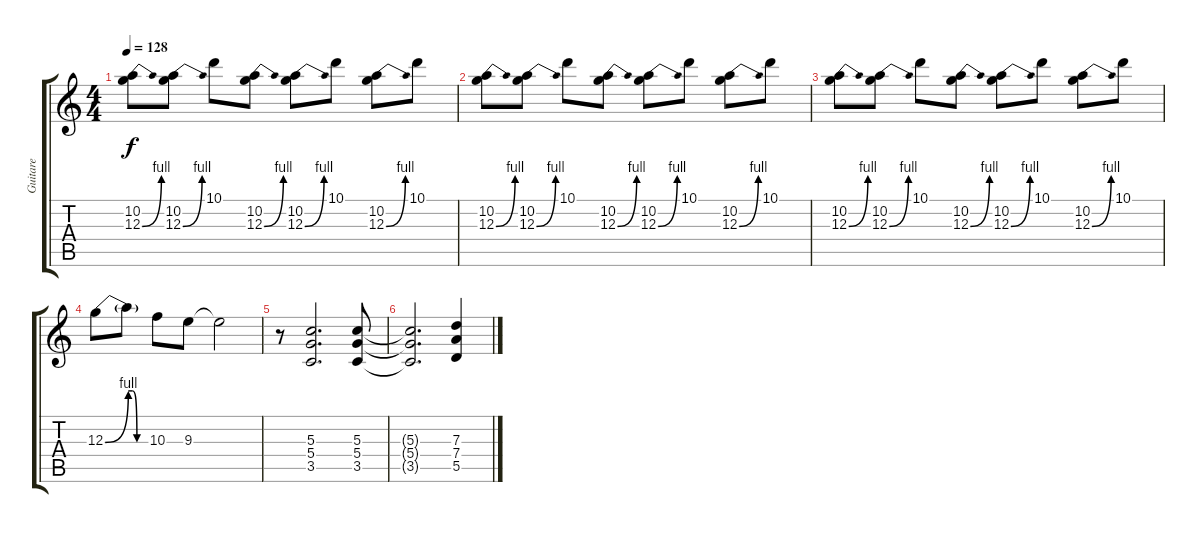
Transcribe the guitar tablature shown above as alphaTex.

\track ("Guitare" "Guitare") {instrument distortionguitar}
\staff {score tabs}
\tuning (E4 B3 G3 D3 A2 E2) {hide}
\ts (4 4)
\tempo 128
\clef g2
\ks c
(10.2 12.3{be (bend 0 0 60 4)}).8{dy f} (10.2 12.3{be (bend 0 0 60 4)}).8 10.1.8 (10.2 12.3{be (bend 0 0 60 4)}).8 (10.2 12.3{be (bend 0 0 60 4)}).8 10.1.8 (10.2 12.3{be (bend 0 0 60 4)}).8 10.1.8 |
(10.2 12.3{be (bend 0 0 60 4)}).8 (10.2 12.3{be (bend 0 0 60 4)}).8 10.1.8 (10.2 12.3{be (bend 0 0 60 4)}).8 (10.2 12.3{be (bend 0 0 60 4)}).8 10.1.8 (10.2 12.3{be (bend 0 0 60 4)}).8 10.1.8 |
(10.2 12.3{be (bend 0 0 60 4)}).8 (10.2 12.3{be (bend 0 0 60 4)}).8 10.1.8 (10.2 12.3{be (bend 0 0 60 4)}).8 (10.2 12.3{be (bend 0 0 60 4)}).8 10.1.8 (10.2 12.3{be (bend 0 0 60 4)}).8 10.1.8 |
12.3{be (bend 0 0 60 4)}.8 12.3{be (custom 0 4 15 4 30 0 60 0) t}.8 10.3.8 9.3.8 9.3{t}.2 |
r.8 (5.3 5.4 3.5).2{d} (5.3 5.4 3.5).8 |
(5.3{t} 5.4{t} 3.5{t}).2{d} (7.3 7.4 5.5).4
